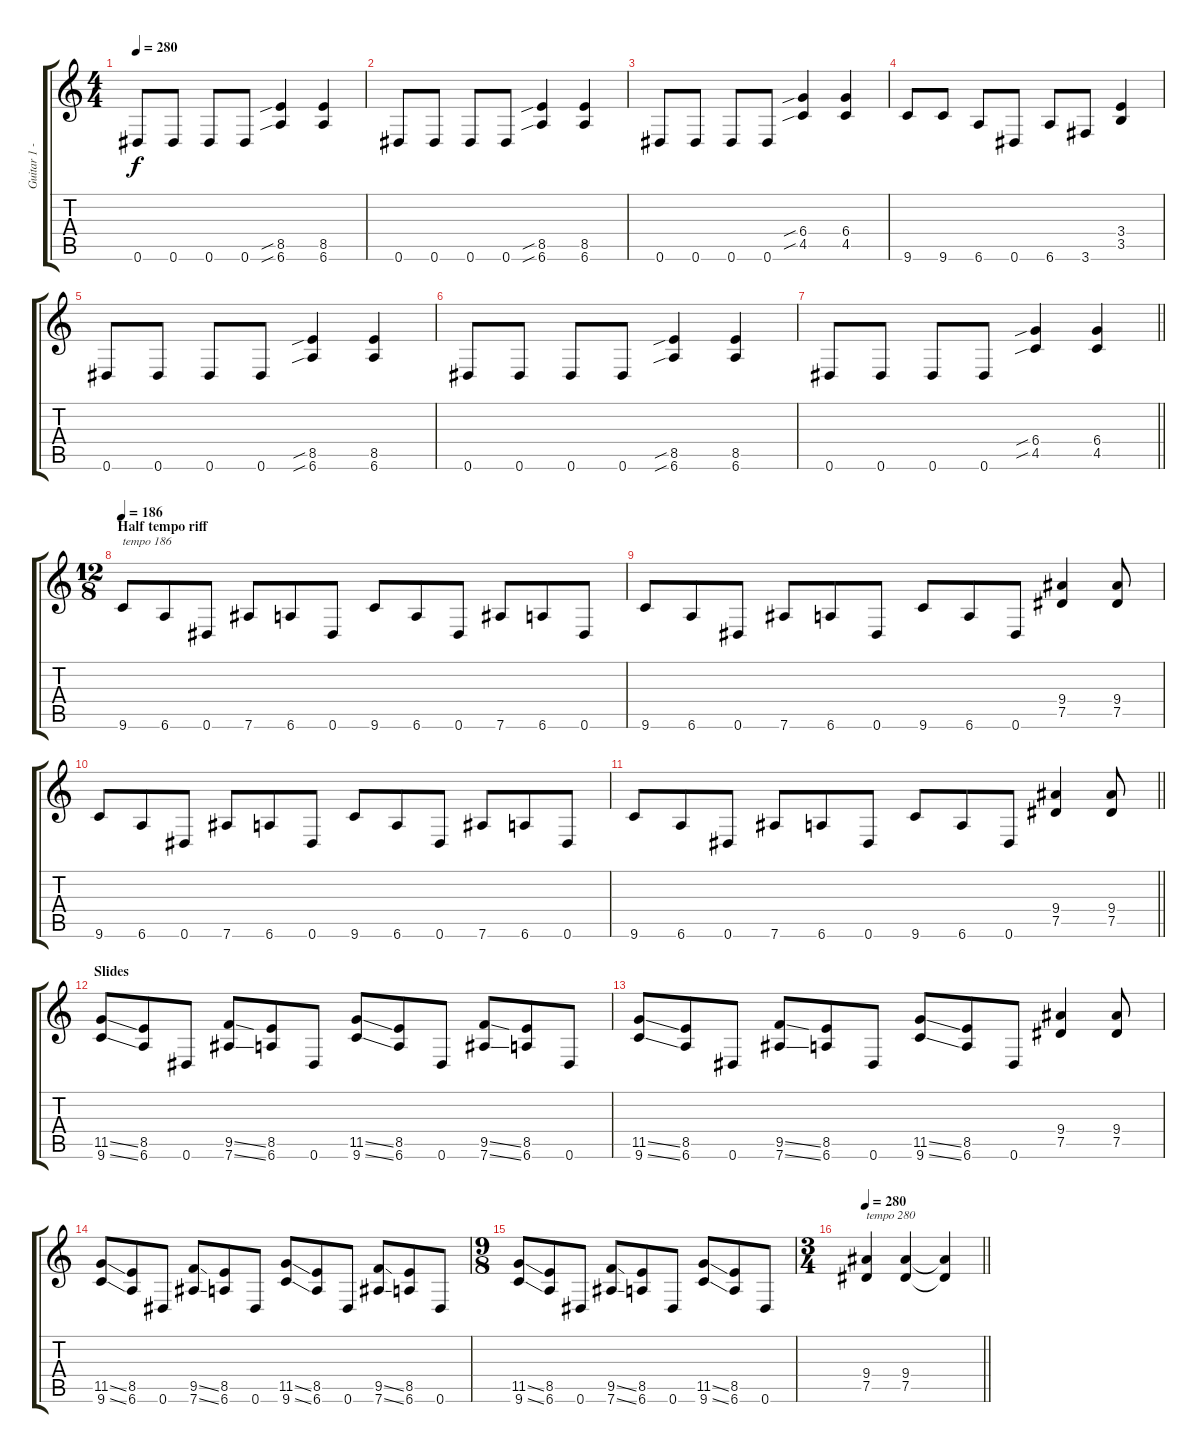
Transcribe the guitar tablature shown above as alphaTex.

\track ("Guitar 1 - Rob Barrett" "Guitar 1 -") {instrument distortionguitar}
\staff {score tabs}
\tuning (Eb4 Bb3 Gb3 Db3 Ab2 Eb2) {hide}
\ts (4 4)
\tempo 280
\clef g2
\ks c
0.6.8{dy f} 0.6.8 0.6.8 0.6.8 (8.5{sib} 6.6{sib}).4 (8.5 6.6).4 |
0.6.8 0.6.8 0.6.8 0.6.8 (8.5{sib} 6.6{sib}).4 (8.5 6.6).4 |
0.6.8 0.6.8 0.6.8 0.6.8 (6.4{sib} 4.5{sib}).4 (6.4 4.5).4 |
9.6.8 9.6.8 6.6.8 0.6.8 6.6.8 3.6.8 (3.4 3.5).4 |
0.6.8 0.6.8 0.6.8 0.6.8 (8.5{sib} 6.6{sib}).4 (8.5 6.6).4 |
0.6.8 0.6.8 0.6.8 0.6.8 (8.5{sib} 6.6{sib}).4 (8.5 6.6).4 |
\barLineRight lightlight
0.6.8 0.6.8 0.6.8 0.6.8 (6.4{sib} 4.5{sib}).4 (6.4 4.5).4 |
\ts (12 8)
\section ("" "Half tempo riff")
\tempo 186
9.6.8{txt "tempo 186"} 6.6.8 0.6.8 7.6.8 6.6.8 0.6.8 9.6.8 6.6.8 0.6.8 7.6.8 6.6.8 0.6.8 |
9.6.8 6.6.8 0.6.8 7.6.8 6.6.8 0.6.8 9.6.8 6.6.8 0.6.8 (9.4 7.5).4 (9.4 7.5).8 |
9.6.8 6.6.8 0.6.8 7.6.8 6.6.8 0.6.8 9.6.8 6.6.8 0.6.8 7.6.8 6.6.8 0.6.8 |
\barLineRight lightlight
9.6.8 6.6.8 0.6.8 7.6.8 6.6.8 0.6.8 9.6.8 6.6.8 0.6.8 (9.4 7.5).4 (9.4 7.5).8 |
\section ("" "Slides")
(11.5{ss} 9.6{ss}).8 (8.5 6.6).8 0.6.8 (9.5{ss} 7.6{ss}).8 (8.5 6.6).8 0.6.8 (11.5{ss} 9.6{ss}).8 (8.5 6.6).8 0.6.8 (9.5{ss} 7.6{ss}).8 (8.5 6.6).8 0.6.8 |
(11.5{ss} 9.6{ss}).8 (8.5 6.6).8 0.6.8 (9.5{ss} 7.6{ss}).8 (8.5 6.6).8 0.6.8 (11.5{ss} 9.6{ss}).8 (8.5 6.6).8 0.6.8 (9.4 7.5).4 (9.4 7.5).8 |
(11.5{ss} 9.6{ss}).8 (8.5 6.6).8 0.6.8 (9.5{ss} 7.6{ss}).8 (8.5 6.6).8 0.6.8 (11.5{ss} 9.6{ss}).8 (8.5 6.6).8 0.6.8 (9.5{ss} 7.6{ss}).8 (8.5 6.6).8 0.6.8 |
\ts (9 8)
(11.5{ss} 9.6{ss}).8 (8.5 6.6).8 0.6.8 (9.5{ss} 7.6{ss}).8 (8.5 6.6).8 0.6.8 (11.5{ss} 9.6{ss}).8 (8.5 6.6).8 0.6.8 |
\ts (3 4)
\tempo 280
\barLineRight lightlight
(9.4 7.5).4{txt "tempo 280"} (9.4 7.5).4 (9.4{t} 7.5{t}).4
